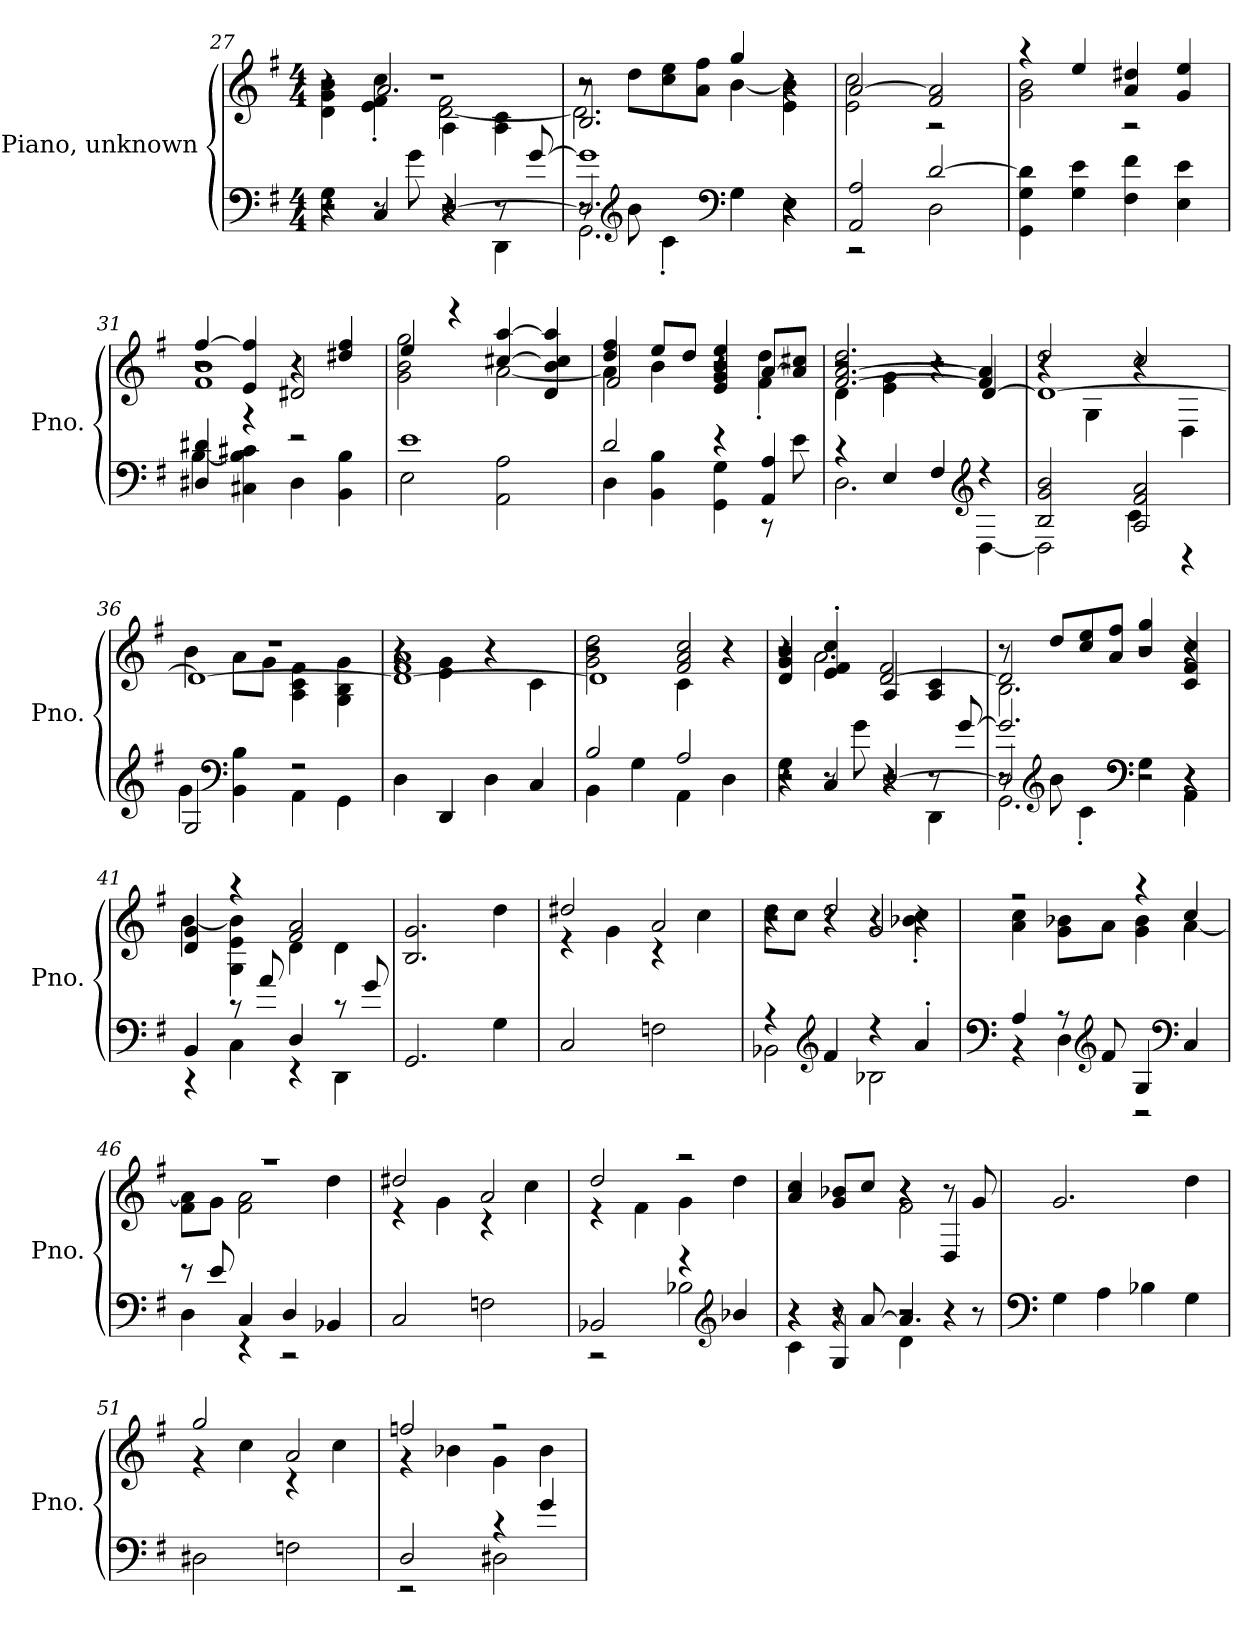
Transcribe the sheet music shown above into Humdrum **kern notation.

**kern	**kern
*part1	*part1
*staff2	*staff1
*I"Piano, unknown	*
*I'Pno.	*
!!LO:LB:g=z
*clefF4	*clefG2
*k[f#]	*k[f#]
*M4/4	*M4/4
=27	=27
*^	*^
*	*^	*	*^
*	*	*^	*	*	*^
2r	4G\	4r	2r	1r	4d\ 4g\ 4b\	4r	2r
.	8r	4C/	.	.	4e\' 4f#\' 4cc\'	2.a/	.
.	8g\	.	.	.	.	.	.
4r	2r	[2D/	4r	.	4A\	.	[2d\ 2f#\
8r	.	.	4DD\	.	4A\ 4c\	.	.
[8g/	.	.	.	.	.	.	.
=28	=28	=28	=28	=28	=28	=28	=28
1g]	8r	2.D/]	2.GG\	2r	8r	2.B/	2.d\]
*clefG2	*	*	*	*	*	*	*
.	8b\	.	.	.	8dd\L	.	.
.	4c'\	.	.	.	8cc\ 8ee\	.	.
.	.	.	.	.	8a\ 8ff#\J	.	.
*clefF4	*	*	*	*	*	*	*
.	4G\	.	.	4gg/	[4b\	.	.
.	4E\	4r	4r	4r	4e\ 4b\]	4r	4r
*	*v	*v	*v	*	*	*	*
*	*	*	*v	*v	*v
=29	=29	=29	=29
2AA/ 2A/	2r	[2a/	2e\ 2cc\
[2d/	2D\	2f#/ 2a/]	2r
*v	*v	*	*
=30	=30	=30
4GG\ 4G\ 4d\]	4r	2g\ 2b\
4G\ 4e\	4ee/	.
4F#\ 4f#\	4a/ 4dd#X/	2r
4E\ 4e\	4g/ 4ee/	.
=31	=31	=31
*^	*	*^
4D#X/ 4d#X/	[4B\	[4ff#/	1f# 1b	2r
4r	4C#X\ 4B\] 4c#X\	4e/ 4ff#/]	.	.
2r	4D#\	4r	.	2d#X/
.	4BB\ 4B\	4dd#X/ 4ff#/	.	.
*	*	*	*v	*v
!!LO:LB:g=z
=32	=32	=32	=32
1e	2E\	4ee/	2g\ 2b\ 2gg\
.	.	4r	.
.	2AA\ 2A\	[4cc#X/ [4aa/	[2a\
.	.	4d/ 4b/ 4cc#/] 4aa/]	.
=33	=33	=33	=33
*	*	*	*^
2d/	4D\	4dd/ 4ff#/	4a\]	2f#/
.	4BB\ 4B\	8ee/L	4b\	.
.	.	8dd/J	.	.
4r	4GG\ 4G\	4e/ 4g/ 4b/ 4ee/	4r	2r
4AA/ 4A/	8r	[8a/L	4f#\' 4dd\'	.
.	8e\	8a/] 8cc#X/J	.	.
=34	=34	=34	=34	=34
4r	2.D\	[2.f#/ [2.a/ 2.dd/	4d\	2r
4E/	.	.	4e\ 4g\	.
4F#/	.	.	2r	4r
*clefG2	*	*	*	*
4r	[4D\	4f#/] 4a/]	.	[4d/
=35	=35	=35	=35	=35
2B/ 2g/ 2b/	2D\]	2dd/	4r	1d_
.	.	.	4G\	.
2A/ 2f#/ 2a/	4c\	2cc/	4r	.
.	4r	.	4D\	.
=36	=36	=36	=36	=36
2G/	4g\	1r	4b\	1d_
*clefF4	*	*	*	*
.	4BB\ 4B\	.	8a\L	.
.	.	.	8g\J	.
2r	4AA\	.	4A\ 4c\ 4f#\	.
.	4GG\	.	4G\ 4B\ 4g\	.
*v	*v	*	*	*
=37	=37	=37	=37
4D\	1f# 1a	4r	1d_
4DD/	.	4e\ 4g\	.
4D\	.	4r	.
4C/	.	4c\	.
!!LO:PB:g=z	!!	!!
=38	=38	=38	=38
*^	*	*	*
2B/	4BB\	2r	2g\ 2b\ 2dd\	1d]
.	4G\	.	.	.
2A/	4AA\	2f#/ 2a/ 2cc/	4c\	.
.	4D\	.	4r	.
=39	=39	=39	=39	=39
*^	*^	*	*	*
2r	4G\	4r	2r	4d/ 4g/ 4b/	4r	2r
.	8r	4C/	.	4e/' 4f#/' 4cc/'	2.a\	.
.	8g\	.	.	.	.	.
4r	2r	[2D/	4r	4A/	.	[2d/ 2f#/
8r	.	.	4DD\	4A/ 4c/	.	.
[8g/	.	.	.	.	.	.
=40	=40	=40	=40	=40	=40	=40
2.g/]	8r	2D/]	2.GG\	8r	2.B\	2d/]
*clefG2	*	*	*	*	*	*
.	8b\	.	.	8dd/L	.	.
.	4c'\	.	.	8cc/ 8ee/	.	.
.	.	.	.	8a/ 8ff#/J	.	.
*clefF4	*	*	*	*	*	*
.	4G\	2r	.	4b/ 4gg/	.	2r
4r	4AA\	.	4r	4c/ 4f#/ 4cc/	4r	.
*	*v	*v	*v	*	*	*
*	*	*	*v	*v
=41	=41	=41	=41
4BB/	4r	4d/ 4g/	[4b\
8r	4C\	4r	4G\ 4e\ 4b\]
8a/	.	.	.
4D/	4r	2f#/ 2a/	4d\
8r	4DD\	.	4d\
8g/	.	.	.
*v	*v	*	*
*	*v	*v
=42	=42
2.GG/	2.B/ 2.g/
4G\	4dd\
=43	=43
*	*^
2C/	2dd#X/	4r
.	.	4g\
2Fn\	2a/	4r
.	.	4cc\
!!LO:LB:g=z
=44	=44	=44
*^	*	*^
4r	2BB-X\	4r	8dd\L	2r
.	.	.	8cc\J	.
*clefG2	*	*	*	*
4f#/	.	2dd/	4r	.
4r	2B-X\	.	4r	2g/
4a'/	.	4r	4b-X\' 4cc\'	.
*	*	*v	*v	*v
=45	=45	=45
*clefF4	*	*
*	*	*^
4A/	4r	2r	4a\ 4cc\
8r	4D\	.	8g\ 8b-X\L
*clefG2	*	*	*
8f#/	.	.	8a\J
4G/	2r	4r	4g\ 4b-\
*clefF4	*	*	*
4C/	.	4cc/	[4a\
=46	=46	=46	=46
8r	4D\	1r	8f#\ 8a\]L
8e/	.	.	8g\J
4C/	4r	.	2f#\ 2a\
4D/	2r	.	.
4BB-X/	.	.	4dd\
*v	*v	*	*
=47	=47	=47
2C/	2dd#X/	4r
.	.	4g\
2Fn\	2a/	4r
.	.	4cc\
=48	=48	=48
*^	*	*
2BB-X/	2r	2dd/	4r
.	.	.	4f#\
4r	2B-X\	2r	4g\
*clefG2	*	*	*
4b-X/	.	.	4dd\
!!LO:LB:g=z
=49	=49	=49	=49
*	*^	*	*^
4r	4c\	4r	4a/ 4cc/	2r	2r
8r	4r	4G/	8g/ 8b-X/L	.	.
[8a/	.	.	8cc/J	.	.
4.a/]	4d\	2r	4r	2f#\	4r
.	4r	.	8r	.	4D/
8r	.	.	8g/	.	.
*v	*v	*v	*	*	*
*	*v	*v	*v
=50	=50
*clefF4	*
4G\	2.g/
4A\	.
4B-X\	.
4G\	4dd\
=51	=51
*	*^
2D#X\	2gg/	4r
.	.	4cc\
2Fn\	2a/	4r
.	.	4cc\
=52	=52	=52
*^	*	*
2D/	2r	2ffn/	4r
.	.	.	4b-X\
4r	2D#X\	2r	4g\
4g/	.	.	4b-\
*v	*v	*	*
*	*v	*v
=	=
*-	*-
